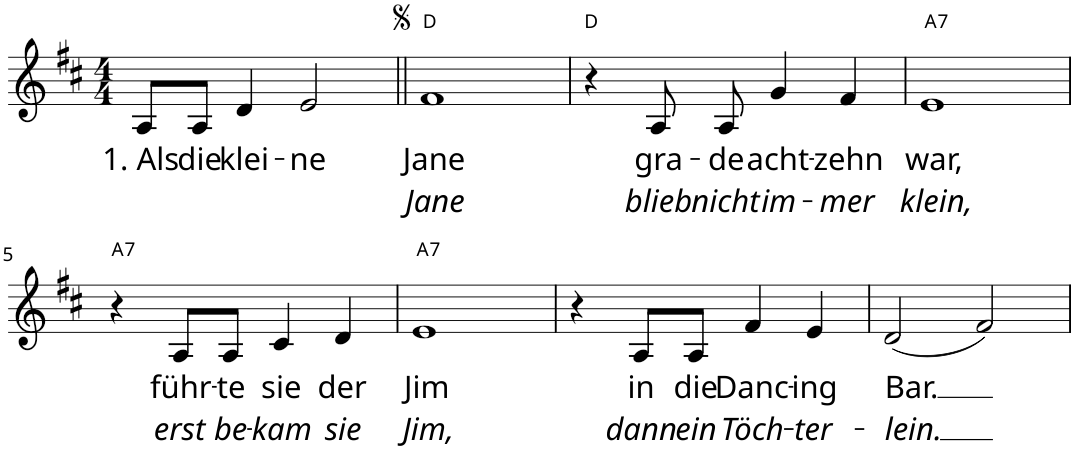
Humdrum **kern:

**kern	**text	**text	**harte
*part1	*part1	*part1	*part1
*staff1	*staff1	*staff1	*
*I"Piano	*	*	*
*I'Pno	*	*	*
*clefG2	*	*	*
*k[f#c#]	*	*	*
*M4/4	*	*	*
=1	=1	=1	=1
!	!LO:LY:b	!	!
8A/L	1. Als	.	.
!	!LO:LY:b	!	!
8A/J	die	.	.
!	!LO:LY:b	!	!
4d/	klei-	.	.
!	!LO:LY:b	!	!
2e/	-ne	.	.
=2||	=2||	=2||	=2||
!	!LO:LY:b	!LO:LY:b	!
1f#	Jane	Jane	D:maj
=3	=3	=3	=3
4r	.	.	D:maj
!	!LO:LY:b	!LO:LY:b	!
8A/	gra-	blieb	.
!	!LO:LY:b	!LO:LY:b	!
8A/	-de	nicht	.
!	!LO:LY:b	!LO:LY:b	!
4g/	acht-	im-	.
!	!LO:LY:b	!LO:LY:b	!
4f#/	-zehn	-mer	.
=4	=4	=4	=4
!	!LO:LY:b	!LO:LY:b	!LO:H:kt=7
1e	war,	klein,	A:7
!!LO:LB:g=z
=5	=5	=5	=5
!	!	!	!LO:H:kt=7
4r	.	.	A:7
!	!LO:LY:b	!LO:LY:b	!
8A/L	führ-	erst	.
!	!LO:LY:b	!LO:LY:b	!
8A/J	-te	be-	.
!	!LO:LY:b	!LO:LY:b	!
4c#/	sie	-kam	.
!	!LO:LY:b	!LO:LY:b	!
4d/	der	sie	.
=6	=6	=6	=6
!	!LO:LY:b	!LO:LY:b	!LO:H:kt=7
1e	Jim	Jim,	A:7
=7	=7	=7	=7
4r	.	.	.
!	!LO:LY:b	!LO:LY:b	!
8A/L	in	dann	.
!	!LO:LY:b	!LO:LY:b	!
8A/J	die	ein	.
!	!LO:LY:b	!LO:LY:b	!
4f#/	Danc-	Töch-	.
!	!LO:LY:b	!LO:LY:b	!
4e/	-ing	-ter-	.
=8	=8	=8	=8
!	!LO:LY:b	!LO:LY:b	!
(2d/	Bar.	-lein.	.
2f#/)	.	.	.
=	=	=	=
*-	*-	*-	*-
